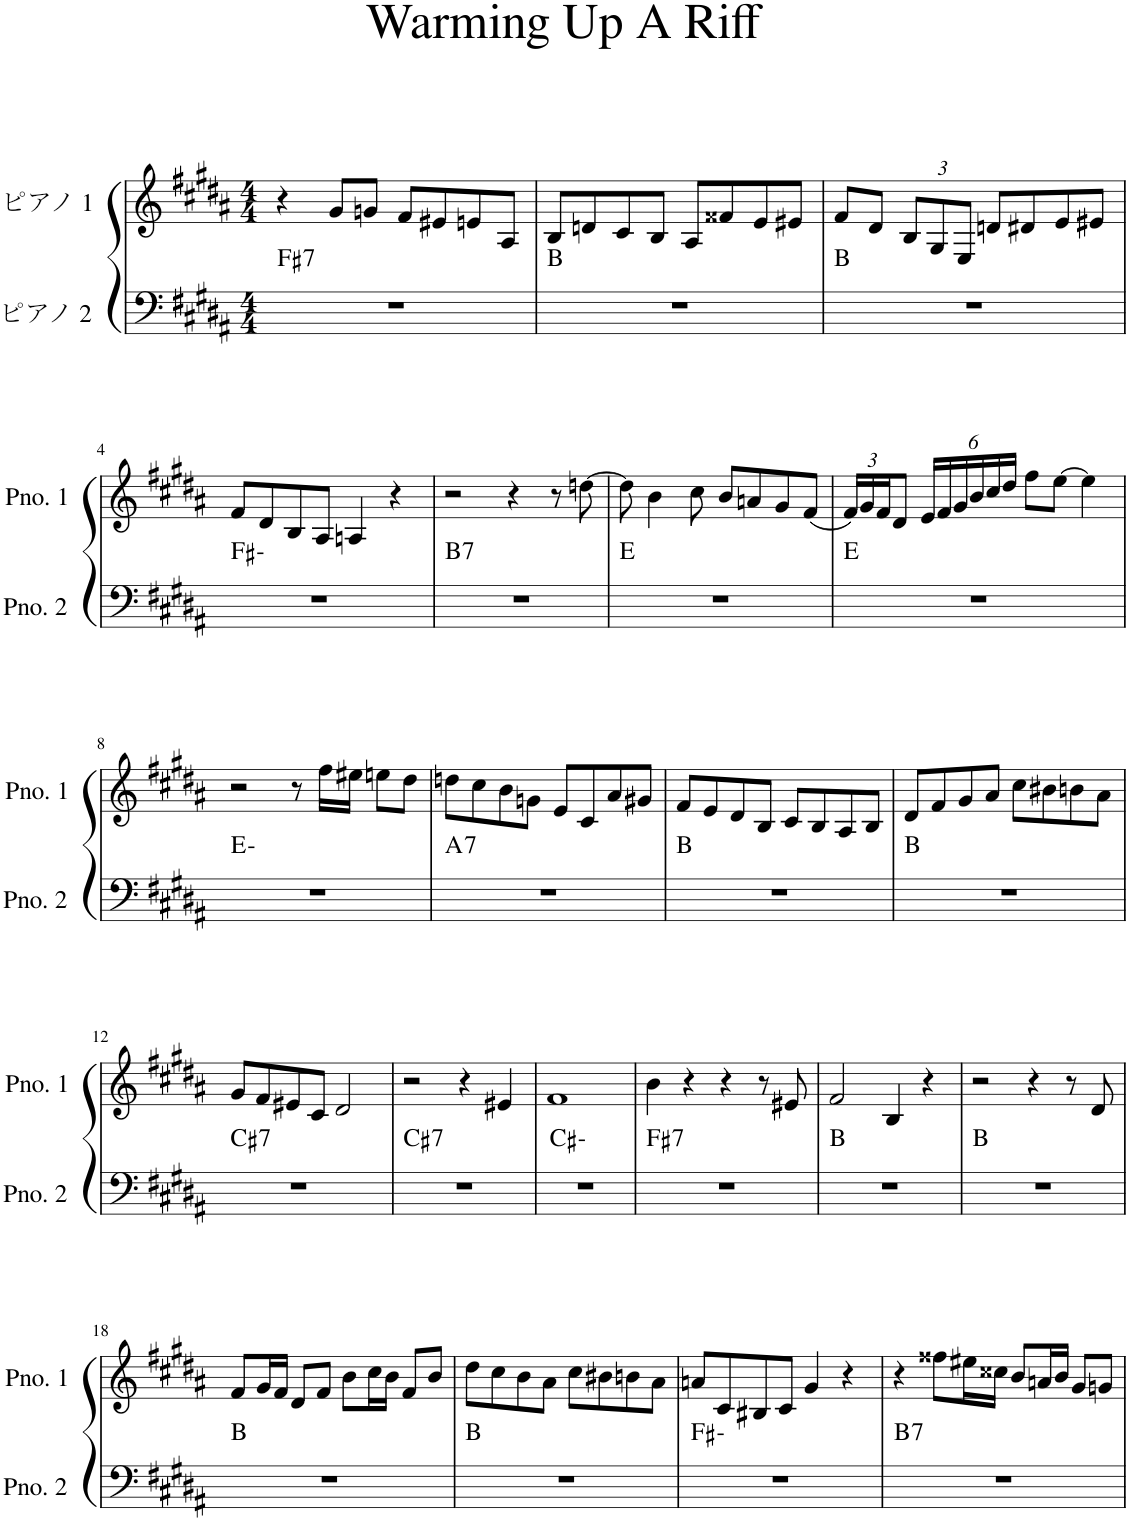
**kern	**harte	**kern
*part2	*part2	*part1
*staff2	*	*staff1
*I"ピアノ 2	*	*I"ピアノ 1
*clefF4	*	*clefG2
*k[f#c#g#d#a#]	*	*k[f#c#g#d#a#]
*M4/4	*	*M4/4
=1	=1	=1
!	!LO:H:kt=7	!
1r	F#:7	4r
.	.	8g#/L
.	.	8gn/J
.	.	8f#/L
.	.	8e#X/
.	.	8en/
.	.	8A#/J
=2	=2	=2
1r	B:maj	8B/L
.	.	8dn/
.	.	8c#/
.	.	8B/J
.	.	8A#/L
.	.	8f##X/
.	.	8e/
.	.	8e#X/J
=3	=3	=3
1r	B:maj	8f#/L
.	.	8d#/J
*	*	*Xbrackettup
.	.	12B/L
.	.	12G#/
.	.	12E/J
.	.	8dn/L
.	.	8d#X/
.	.	8e/
.	.	8e#X/J
!!LO:LB:g=z
=4	=4	=4
1r	F#:min	8f#/L
.	.	8d#/
.	.	8B/
.	.	8A#/J
.	.	4An/
.	.	4r
=5	=5	=5
!	!LO:H:kt=7	!
1r	B:7	2r
.	.	4r
.	.	8r
.	.	[8ddn\
=6	=6	=6
1r	E:maj	8dd\]
.	.	4b\
.	.	8cc#\
.	.	8b/L
.	.	8an/
.	.	8g#/
.	.	(8f#/J
=7	=7	=7
1r	E:maj	24f#/LL)
.	.	24g#/
.	.	24f#/J
.	.	8d#/J
.	.	24e/LL
.	.	24f#/
.	.	24g#/
.	.	24b/
.	.	24cc#/
.	.	24dd#/JJ
.	.	8ff#\L
.	.	[8ee\J
.	.	4ee\]
!!LO:LB:g=z
=8	=8	=8
1r	E:min	2r
.	.	8r
.	.	16ff#\LL
.	.	16ee#X\JJ
.	.	8een\L
.	.	8dd#\J
=9	=9	=9
!	!LO:H:kt=7	!
1r	A:7	8ddn\L
.	.	8cc#\
.	.	8b\
.	.	8gn\J
.	.	8e/L
.	.	8c#/
.	.	8a#/
.	.	8g#X/J
=10	=10	=10
1r	B:maj	8f#/L
.	.	8e/
.	.	8d#/
.	.	8B/J
.	.	8c#/L
.	.	8B/
.	.	8A#/
.	.	8B/J
=11	=11	=11
1r	B:maj	8d#/L
.	.	8f#/
.	.	8g#/
.	.	8a#/J
.	.	8cc#\L
.	.	8b#X\
.	.	8bn\
.	.	8a#\J
!!LO:LB:g=z
=12	=12	=12
!	!LO:H:kt=7	!
1r	C#:7	8g#/L
.	.	8f#/
.	.	8e#X/
.	.	8c#/J
.	.	2d#/
=13	=13	=13
!	!LO:H:kt=7	!
1r	C#:7	2r
.	.	4r
.	.	4e#X/
=14	=14	=14
1r	C#:min	1f#
=15	=15	=15
!	!LO:H:kt=7	!
1r	F#:7	4b\
.	.	4r
.	.	4r
.	.	8r
.	.	8e#X/
=16	=16	=16
1r	B:maj	2f#/
.	.	4B/
.	.	4r
=17	=17	=17
1r	B:maj	2r
.	.	4r
.	.	8r
.	.	8d#/
!!LO:LB:g=z
=18	=18	=18
1r	B:maj	8f#/L
.	.	16g#/L
.	.	16f#/JJ
.	.	8d#/L
.	.	8f#/J
.	.	8b\L
.	.	16cc#\L
.	.	16b\JJ
.	.	8f#/L
.	.	8b/J
=19	=19	=19
1r	B:maj	8dd#\L
.	.	8cc#\
.	.	8b\
.	.	8a#\J
.	.	8cc#\L
.	.	8b#X\
.	.	8bn\
.	.	8a#\J
=20	=20	=20
1r	F#:min	8an/L
.	.	8c#/
.	.	8B#X/
.	.	8c#/J
.	.	4g#/
.	.	4r
=21	=21	=21
!	!LO:H:kt=7	!
1r	B:7	4r
.	.	8ff##X\L
.	.	16ee#X\L
.	.	16cc##X\JJ
.	.	8b/L
.	.	16an/L
.	.	16b/JJ
.	.	8g#/L
.	.	8gn/J
=	=	=
*-	*-	*-
